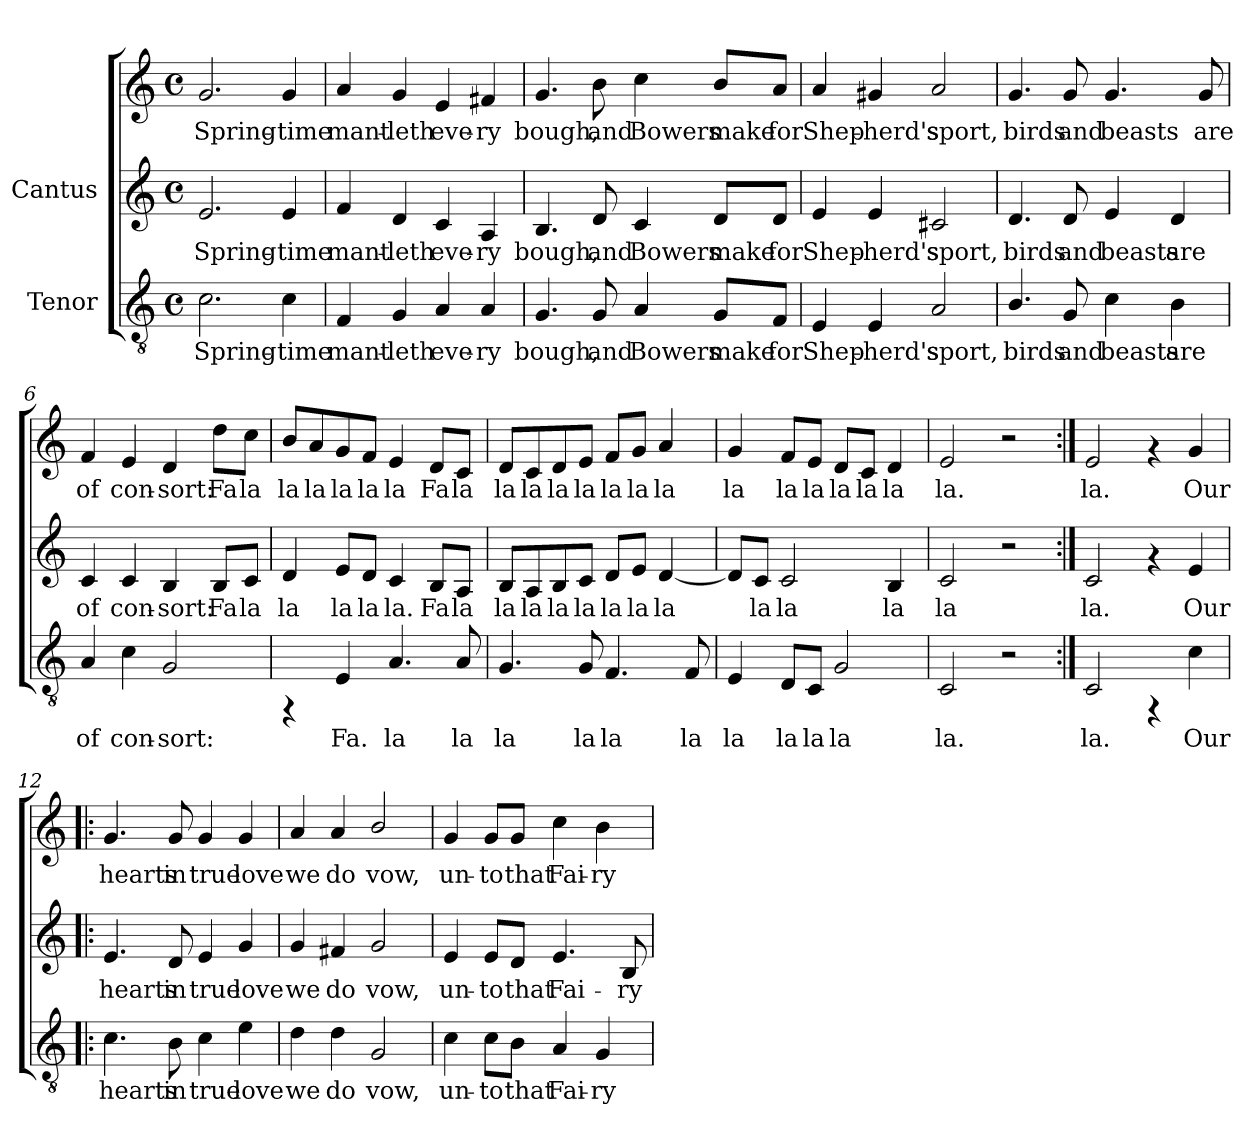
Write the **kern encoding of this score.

**kern	**text	**kern	**text	**kern	**text
*part2	*part2	*part1	*part1	*part1	*part1
*staff3	*staff3	*staff2	*staff2	*staff1	*staff1
*I"Tenor	*	*I"Cantus	*	*	*
!!LO:PB:g=z
*stria5	*	*stria5	*	*stria5	*
*clefGv2	*	*clefG2	*	*clefG2	*
*M4/4	*	*M4/4	*	*M4/4	*
*met(c)	*	*met(c)	*	*met(c)	*
*MM132	*	*MM132	*	*MM132	*
=1	=1	=1	=1	=1	=1
!	!LO:LY:b:cj	!	!LO:LY:b:cj	!	!LO:LY:b:cj
2.c\	Spring-	2.e/	Spring-	2.g/	Spring-
!	!LO:LY:b:cj	!	!LO:LY:b:cj	!	!LO:LY:b:cj
4c\	-time	4e/	-time	4g/	-time
=2	=2	=2	=2	=2	=2
!	!LO:LY:b:cj	!	!LO:LY:b:cj	!	!LO:LY:b:cj
4F/	mant-	4f/	mant-	4a/	mant-
!	!LO:LY:b:cj	!	!LO:LY:b:cj	!	!LO:LY:b:cj
4G/	-leth	4d/	-leth	4g/	-leth
!	!LO:LY:b:cj	!	!LO:LY:b:cj	!	!LO:LY:b:cj
4A/	eve-	4c/	eve-	4e/	eve-
!	!LO:LY:b:cj	!	!LO:LY:b:cj	!	!LO:LY:b:cj
4A/	-ry	4A/	-ry	4f#X/	-ry
=3	=3	=3	=3	=3	=3
!	!LO:LY:b:cj	!	!LO:LY:b:cj	!	!LO:LY:b:cj
4.G/	bough,	4.B/	bough,	4.g/	bough,
!	!LO:LY:b:cj	!	!LO:LY:b:cj	!	!LO:LY:b:cj
8G/	and	8d/	and	8b\	and
!	!LO:LY:b:cj	!	!LO:LY:b:cj	!	!LO:LY:b:cj
4A/	Bowers	4c/	Bowers	4cc\	Bowers
!	!LO:LY:b:cj	!	!LO:LY:b:cj	!	!LO:LY:b:cj
8G/L	make	8d/L	make	8b/L	make
!	!LO:LY:b:cj	!	!LO:LY:b:cj	!	!LO:LY:b:cj
8F/J	for	8d/J	for	8a/J	for
=4	=4	=4	=4	=4	=4
!	!LO:LY:b:cj	!	!LO:LY:b:cj	!	!LO:LY:b:cj
4E/	Shep-	4e/	Shep-	4a/	Shep-
!	!LO:LY:b:cj	!	!LO:LY:b:cj	!	!LO:LY:b:cj
4E/	-herd's	4e/	-herd's	4g#X/	-herd's
!	!LO:LY:b:cj	!	!LO:LY:b:cj	!	!LO:LY:b:cj
2A/	sport,	2c#X/	sport,	2a/	sport,
!!LO:LB:g=z
=5	=5	=5	=5	=5	=5
!	!LO:LY:b:cj	!	!LO:LY:b:cj	!	!LO:LY:b:cj
4.B/	birds	4.d/	birds	4.g/	birds
!	!LO:LY:b:cj	!	!LO:LY:b:cj	!	!LO:LY:b:cj
8G/	and	8d/	and	8g/	and
!	!LO:LY:b:cj	!	!LO:LY:b:cj	!	!LO:LY:b:cj
4c\	beasts	4e/	beasts	4.g/	beasts
!	!LO:LY:b:cj	!	!LO:LY:b:cj	!	!
4B\	are	4d/	are	.	.
!	!	!	!	!	!LO:LY:b:cj
.	.	.	.	8g/	are
=6	=6	=6	=6	=6	=6
!	!LO:LY:b:cj	!	!LO:LY:b:cj	!	!LO:LY:b:cj
4A/	of	4c/	of	4f/	of
!	!LO:LY:b:cj	!	!LO:LY:b:cj	!	!LO:LY:b:cj
4c\	con-	4c/	con-	4e/	con-
!	!LO:LY:b:cj	!	!LO:LY:b:cj	!	!LO:LY:b:cj
2G/	-sort:	4B/	-sort:	4d/	-sort:
!	!	!	!LO:LY:b:cj	!	!LO:LY:b:cj
.	.	8B/L	Fa	8dd\L	Fa
!	!	!	!LO:LY:b:cj	!	!LO:LY:b:cj
.	.	8c/J	la	8cc\J	la
=7	=7	=7	=7	=7	=7
!	!	!	!LO:LY:b:cj	!	!LO:LY:b:cj
4rFF	.	4d/	la	8b/L	la
!	!	!	!	!	!LO:LY:b:cj
.	.	.	.	8a/	la
!	!LO:LY:b:cj	!	!LO:LY:b:cj	!	!LO:LY:b:cj
4E/	Fa.	8e/L	la	8g/	la
!	!	!	!LO:LY:b:cj	!	!LO:LY:b:cj
.	.	8d/J	la	8f/J	la
!	!LO:LY:b:cj	!	!LO:LY:b:cj	!	!LO:LY:b:cj
4.A/	la	4c/	la.	4e/	la
!	!	!	!LO:LY:b:cj	!	!LO:LY:b:cj
.	.	8B/L	Fa	8d/L	Fa
!	!LO:LY:b:cj	!	!LO:LY:b:cj	!	!LO:LY:b:cj
8A/	la	8A/J	la	8c/J	la
=8	=8	=8	=8	=8	=8
!	!LO:LY:b:cj	!	!LO:LY:b:cj	!	!LO:LY:b:cj
4.G/	la	8B/L	la	8d/L	la
!	!	!	!LO:LY:b:cj	!	!LO:LY:b:cj
.	.	8A/	la	8c/	la
!	!	!	!LO:LY:b:cj	!	!LO:LY:b:cj
.	.	8B/	la	8d/	la
!	!LO:LY:b:cj	!	!LO:LY:b:cj	!	!LO:LY:b:cj
8G/	la	8c/J	la	8e/J	la
!	!LO:LY:b:cj	!	!LO:LY:b:cj	!	!LO:LY:b:cj
4.F/	la	8d/L	la	8f/L	la
!	!	!	!LO:LY:b:cj	!	!LO:LY:b:cj
.	.	8e/J	la	8g/J	la
!	!	!	!LO:LY:b:cj	!	!LO:LY:b:cj
.	.	[<4d/	la	4a/	la
!	!LO:LY:b:cj	!	!	!	!
8F/	la	.	.	.	.
!!LO:LB:g=z
=9	=9	=9	=9	=9	=9
!	!LO:LY:b:cj	!	!LO:LY:b:cj	!	!LO:LY:b:cj
4E/	la	8d/L]	.	4g/	la
!	!	!	!LO:LY:b:cj	!	!
.	.	8c/J	la	.	.
!	!LO:LY:b:cj	!	!LO:LY:b:cj	!	!LO:LY:b:cj
8D/L	la	2c/	la	8f/L	la
!	!LO:LY:b:cj	!	!	!	!LO:LY:b:cj
8C/J	la	.	.	8e/J	la
!	!LO:LY:b:cj	!	!	!	!LO:LY:b:cj
2G/	la	.	.	8d/L	la
!	!	!	!	!	!LO:LY:b:cj
.	.	.	.	8c/J	la
!	!	!	!LO:LY:b:cj	!	!LO:LY:b:cj
.	.	4B/	la	4d/	la
=10	=10	=10	=10	=10	=10
!	!LO:LY:b:cj	!	!LO:LY:b:cj	!	!LO:LY:b:cj
2C/	la.	2c/	la	2e/	la.
2r	.	2r	.	2r	.
=11:|!	=11:|!	=11:|!	=11:|!	=11:|!	=11:|!
!	!LO:LY:b:cj	!	!LO:LY:b:cj	!	!LO:LY:b:cj
2C/	la.	2c/	la.	2e/	la.
4rFF	.	4rf	.	4rf	.
!	!LO:LY:b:cj	!	!LO:LY:b:cj	!	!LO:LY:b:cj
4c\	Our	4e/	Our	4g/	Our
=12!|:	=12!|:	=12!|:	=12!|:	=12!|:	=12!|:
!	!LO:LY:b:cj	!	!LO:LY:b:cj	!	!LO:LY:b:cj
4.c\	hearts	4.e/	hearts	4.g/	hearts
!	!LO:LY:b:cj	!	!LO:LY:b:cj	!	!LO:LY:b:cj
8B\	in	8d/	in	8g/	in
!	!LO:LY:b:cj	!	!LO:LY:b:cj	!	!LO:LY:b:cj
4c\	true	4e/	true	4g/	true
!	!LO:LY:b:cj	!	!LO:LY:b:cj	!	!LO:LY:b:cj
4e\	love	4g/	love	4g/	love
=13	=13	=13	=13	=13	=13
!	!LO:LY:b:cj	!	!LO:LY:b:cj	!	!LO:LY:b:cj
4d\	we	4g/	we	4a/	we
!	!LO:LY:b:cj	!	!LO:LY:b:cj	!	!LO:LY:b:cj
4d\	do	4f#X/	do	4a/	do
!	!LO:LY:b:cj	!	!LO:LY:b:cj	!	!LO:LY:b:cj
2G/	vow,	2g/	vow,	2b/	vow,
!!LO:LB:g=z
=14	=14	=14	=14	=14	=14
!	!LO:LY:b:cj	!	!LO:LY:b:cj	!	!LO:LY:b:cj
4c\	un-	4e/	un-	4g/	un-
!	!LO:LY:b:cj	!	!LO:LY:b:cj	!	!LO:LY:b:cj
8c\L	-to	8e/L	-to	8g/L	-to
!	!LO:LY:b:cj	!	!LO:LY:b:cj	!	!LO:LY:b:cj
8B\J	that	8d/J	that	8g/J	that
!	!LO:LY:b:cj	!	!LO:LY:b:cj	!	!LO:LY:b:cj
4A/	Fai-	4.e/	Fai-	4cc\	Fai-
!	!LO:LY:b:cj	!	!	!	!LO:LY:b:cj
4G/	-ry	.	.	4b\	-ry
!	!	!	!LO:LY:b:cj	!	!
.	.	8B/	-ry	.	.
=	=	=	=	=	=
*-	*-	*-	*-	*-	*-
